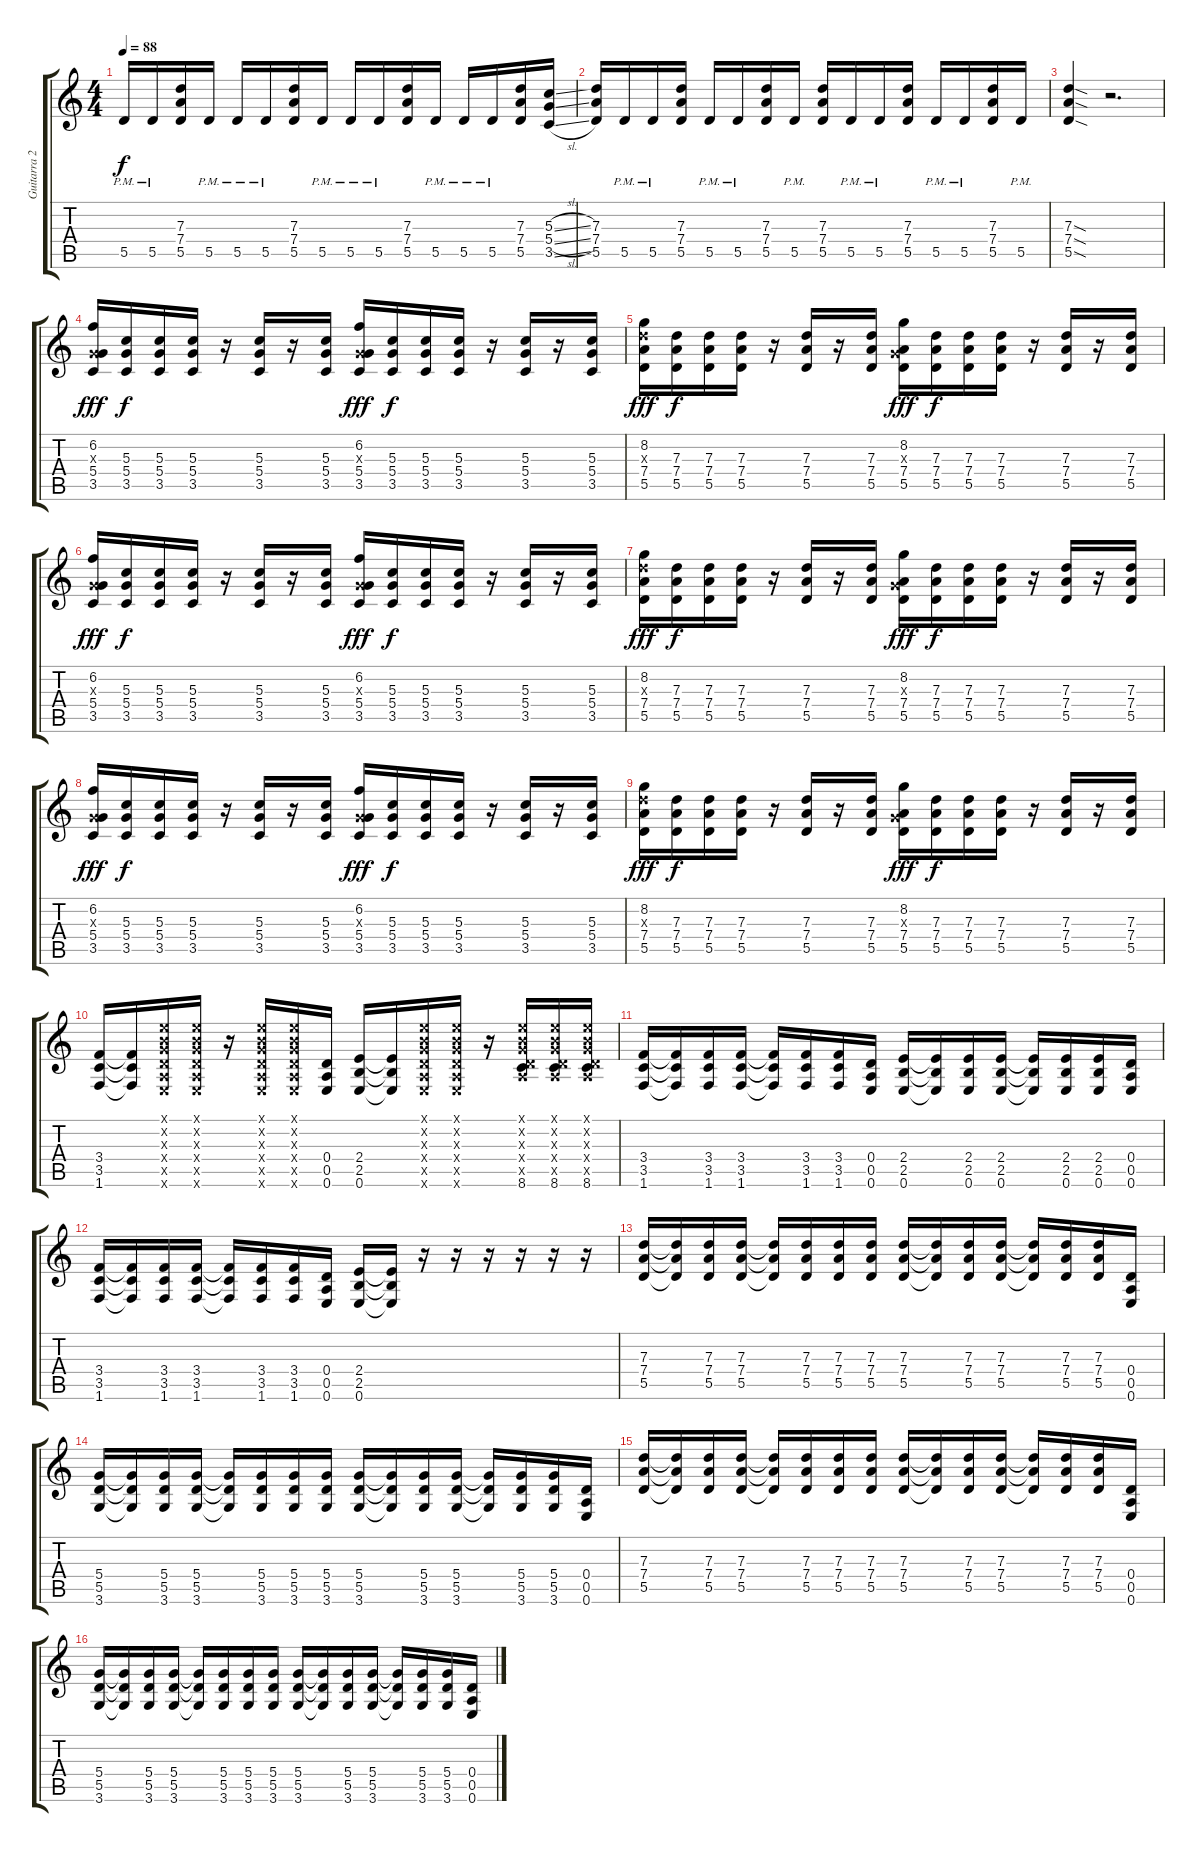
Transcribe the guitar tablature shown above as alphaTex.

\track ("Guitarra 2 (Craig)" "Guitarra 2") {instrument overdrivenguitar}
\staff {score tabs}
\tuning (E4 B3 G3 D3 A2 E2) {hide}
\ts (4 4)
\tempo 88
\clef g2
\ks c
5.5{pm}.16{dy f} 5.5{pm}.16 (7.3 7.4 5.5).16 5.5{pm}.16 5.5{pm}.16 5.5{pm}.16 (7.3 7.4 5.5).16 5.5{pm}.16 5.5{pm}.16 5.5{pm}.16 (7.3 7.4 5.5).16 5.5{pm}.16 5.5{pm}.16 5.5{pm}.16 (7.3 7.4 5.5).16 (5.3{sl} 5.4{sl} 3.5{sl}).16 |
(7.3 7.4 5.5).16 5.5{pm}.16 5.5{pm}.16 (7.3 7.4 5.5).16 5.5{pm}.16 5.5{pm}.16 (7.3 7.4 5.5).16 5.5{pm}.16 (7.3 7.4 5.5).16 5.5{pm}.16 5.5{pm}.16 (7.3 7.4 5.5).16 5.5{pm}.16 5.5{pm}.16 (7.3 7.4 5.5).16 5.5{pm}.16 |
(7.3{sod} 7.4{sod} 5.5{sod}).4 r.2{d} |
(6.2 0.3{x} 5.4 3.5).16{dy fff} (5.3 5.4 3.5).16{dy f} (5.3 5.4 3.5).16 (5.3 5.4 3.5).16 r.16 (5.3 5.4 3.5).16 r.16 (5.3 5.4 3.5).16 (6.2 0.3{x} 5.4 3.5).16{dy fff} (5.3 5.4 3.5).16{dy f} (5.3 5.4 3.5).16 (5.3 5.4 3.5).16 r.16 (5.3 5.4 3.5).16 r.16 (5.3 5.4 3.5).16 |
(8.2 7.3{x} 7.4 5.5).16{dy fff} (7.3 7.4 5.5).16{dy f} (7.3 7.4 5.5).16 (7.3 7.4 5.5).16 r.16 (7.3 7.4 5.5).16 r.16 (7.3 7.4 5.5).16 (8.2 0.3{x} 7.4 5.5).16{dy fff} (7.3 7.4 5.5).16{dy f} (7.3 7.4 5.5).16 (7.3 7.4 5.5).16 r.16 (7.3 7.4 5.5).16 r.16 (7.3 7.4 5.5).16 |
(6.2 0.3{x} 5.4 3.5).16{dy fff} (5.3 5.4 3.5).16{dy f} (5.3 5.4 3.5).16 (5.3 5.4 3.5).16 r.16 (5.3 5.4 3.5).16 r.16 (5.3 5.4 3.5).16 (6.2 0.3{x} 5.4 3.5).16{dy fff} (5.3 5.4 3.5).16{dy f} (5.3 5.4 3.5).16 (5.3 5.4 3.5).16 r.16 (5.3 5.4 3.5).16 r.16 (5.3 5.4 3.5).16 |
(8.2 7.3{x} 7.4 5.5).16{dy fff} (7.3 7.4 5.5).16{dy f} (7.3 7.4 5.5).16 (7.3 7.4 5.5).16 r.16 (7.3 7.4 5.5).16 r.16 (7.3 7.4 5.5).16 (8.2 0.3{x} 7.4 5.5).16{dy fff} (7.3 7.4 5.5).16{dy f} (7.3 7.4 5.5).16 (7.3 7.4 5.5).16 r.16 (7.3 7.4 5.5).16 r.16 (7.3 7.4 5.5).16 |
(6.2 0.3{x} 5.4 3.5).16{dy fff} (5.3 5.4 3.5).16{dy f} (5.3 5.4 3.5).16 (5.3 5.4 3.5).16 r.16 (5.3 5.4 3.5).16 r.16 (5.3 5.4 3.5).16 (6.2 0.3{x} 5.4 3.5).16{dy fff} (5.3 5.4 3.5).16{dy f} (5.3 5.4 3.5).16 (5.3 5.4 3.5).16 r.16 (5.3 5.4 3.5).16 r.16 (5.3 5.4 3.5).16 |
(8.2 7.3{x} 7.4 5.5).16{dy fff} (7.3 7.4 5.5).16{dy f} (7.3 7.4 5.5).16 (7.3 7.4 5.5).16 r.16 (7.3 7.4 5.5).16 r.16 (7.3 7.4 5.5).16 (8.2 0.3{x} 7.4 5.5).16{dy fff} (7.3 7.4 5.5).16{dy f} (7.3 7.4 5.5).16 (7.3 7.4 5.5).16 r.16 (7.3 7.4 5.5).16 r.16 (7.3 7.4 5.5).16 |
(3.4 3.5 1.6).16 (3.4{t} 3.5{t} 1.6{t}).16 (0.1{x} 0.2{x} 0.3{x} 0.4{x} 0.5{x} 0.6{x}).16 (0.1{x} 0.2{x} 0.3{x} 0.4{x} 0.5{x} 0.6{x}).16 r.16 (0.1{x} 0.2{x} 0.3{x} 0.4{x} 0.5{x} 0.6{x}).16 (0.1{x} 0.2{x} 0.3{x} 0.4{x} 0.5{x} 0.6{x}).16 (0.4 0.5 0.6).16 (2.4 2.5 0.6).16 (2.4{t} 2.5{t} 0.6{t}).16 (0.1{x} 0.2{x} 0.3{x} 0.4{x} 0.5{x} 0.6{x}).16 (0.1{x} 0.2{x} 0.3{x} 0.4{x} 0.5{x} 0.6{x}).16 r.16 (0.1{x} 0.2{x} 0.3{x} 0.4{x} 0.5{x} 8.6).16{instrument guitarharmonics} (0.1{x} 0.2{x} 0.3{x} 0.4{x} 0.5{x} 8.6).16 (0.1{x} 0.2{x} 0.3{x} 0.4{x} 0.5{x} 8.6).16 |
(3.4 3.5 1.6).16{instrument overdrivenguitar} (3.4{t} 3.5{t} 1.6{t}).16 (3.4 3.5 1.6).16 (3.4 3.5 1.6).16 (3.4{t} 3.5{t} 1.6{t}).16 (3.4 3.5 1.6).16 (3.4 3.5 1.6).16 (0.4 0.5 0.6).16 (2.4 2.5 0.6).16 (2.4{t} 2.5{t} 0.6{t}).16 (2.4 2.5 0.6).16 (2.4 2.5 0.6).16 (2.4{t} 2.5{t} 0.6{t}).16 (2.4 2.5 0.6).16 (2.4 2.5 0.6).16 (0.4 0.5 0.6).16 |
(3.4 3.5 1.6).16 (3.4{t} 3.5{t} 1.6{t}).16 (3.4 3.5 1.6).16 (3.4 3.5 1.6).16 (3.4{t} 3.5{t} 1.6{t}).16 (3.4 3.5 1.6).16 (3.4 3.5 1.6).16 (0.4 0.5 0.6).16 (2.4 2.5 0.6).16 (2.4{t} 2.5{t} 0.6{t}).16 r.16 r.16 r.16 r.16{instrument guitarharmonics} r.16 r.16 |
(7.3 7.4 5.5).16{instrument overdrivenguitar} (7.3{t} 7.4{t} 5.5{t}).16 (7.3 7.4 5.5).16 (7.3 7.4 5.5).16 (7.3{t} 7.4{t} 5.5{t}).16 (7.3 7.4 5.5).16 (7.3 7.4 5.5).16 (7.3 7.4 5.5).16 (7.3 7.4 5.5).16 (7.3{t} 7.4{t} 5.5{t}).16 (7.3 7.4 5.5).16 (7.3 7.4 5.5).16 (7.3{t} 7.4{t} 5.5{t}).16 (7.3 7.4 5.5).16 (7.3 7.4 5.5).16 (0.4 0.5 0.6).16 |
(5.4 5.5 3.6).16 (5.4{t} 5.5{t} 3.6{t}).16 (5.4 5.5 3.6).16 (5.4 5.5 3.6).16 (5.4{t} 5.5{t} 3.6{t}).16 (5.4 5.5 3.6).16 (5.4 5.5 3.6).16 (5.4 5.5 3.6).16 (5.4 5.5 3.6).16 (5.4{t} 5.5{t} 3.6{t}).16 (5.4 5.5 3.6).16 (5.4 5.5 3.6).16 (5.4{t} 5.5{t} 3.6{t}).16 (5.4 5.5 3.6).16 (5.4 5.5 3.6).16 (0.4 0.5 0.6).16 |
(7.3 7.4 5.5).16 (7.3{t} 7.4{t} 5.5{t}).16 (7.3 7.4 5.5).16 (7.3 7.4 5.5).16 (7.3{t} 7.4{t} 5.5{t}).16 (7.3 7.4 5.5).16 (7.3 7.4 5.5).16 (7.3 7.4 5.5).16 (7.3 7.4 5.5).16 (7.3{t} 7.4{t} 5.5{t}).16 (7.3 7.4 5.5).16 (7.3 7.4 5.5).16 (7.3{t} 7.4{t} 5.5{t}).16 (7.3 7.4 5.5).16 (7.3 7.4 5.5).16 (0.4 0.5 0.6).16 |
(5.4 5.5 3.6).16 (5.4{t} 5.5{t} 3.6{t}).16 (5.4 5.5 3.6).16 (5.4 5.5 3.6).16 (5.4{t} 5.5{t} 3.6{t}).16 (5.4 5.5 3.6).16 (5.4 5.5 3.6).16 (5.4 5.5 3.6).16 (5.4 5.5 3.6).16 (5.4{t} 5.5{t} 3.6{t}).16 (5.4 5.5 3.6).16 (5.4 5.5 3.6).16 (5.4{t} 5.5{t} 3.6{t}).16 (5.4 5.5 3.6).16 (5.4 5.5 3.6).16 (0.4 0.5 0.6).16
